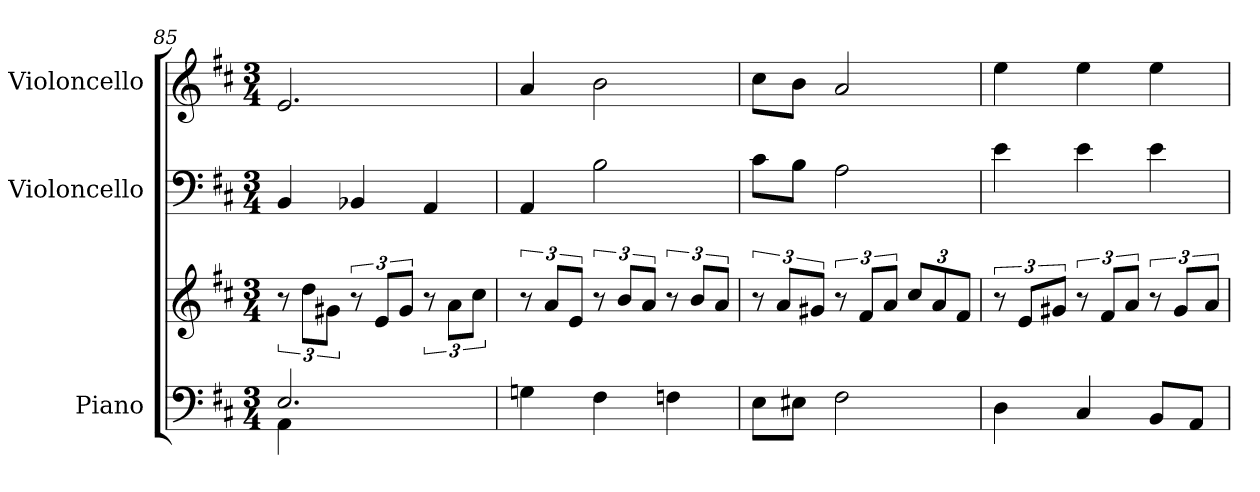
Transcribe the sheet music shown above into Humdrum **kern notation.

**kern	**kern	**kern	**kern
*part3	*part3	*part2	*part1
*staff4	*staff3	*staff2	*staff1
*I"Piano	*	*I"Violoncello	*I"Violoncello
*I'Pno.	*	*I'Vc.	*I'Vc.
*clefF4	*clefG2	*clefF4	*clefG2
*k[f#c#]	*k[f#c#]	*k[f#c#]	*k[f#c#]
*M3/4	*M3/4	*M3/4	*M3/4
=85	=85	=85	=85
*^	*	*	*
2.E/	4AA\	12r	4BB/	2.e/
.	.	12dd\L	.	.
.	.	12g#X\J	.	.
.	2ryy	12r	4BB-X/	.
.	.	12e/L	.	.
.	.	12g#/J	.	.
.	.	12r	4AA/	.
.	.	12a\L	.	.
.	.	12cc#\J	.	.
*v	*v	*	*	*
!!LO:PB:g=z
=86	=86	=86	=86
4Gn\	12r	4AA/	4a/
.	12a/L	.	.
.	12e/J	.	.
4F#\	12r	2B\	2b\
.	12b/L	.	.
.	12a/J	.	.
4Fn\	12r	.	.
.	12b/L	.	.
.	12a/J	.	.
=87	=87	=87	=87
8E\L	12r	8c#\L	8cc#\L
.	12a/L	.	.
8E#X\J	.	8B\J	8b\J
.	12g#X/J	.	.
2F#\	12r	2A\	2a/
.	12f#/L	.	.
.	12a/J	.	.
*	*Xbrackettup	*	*
.	12cc#/L	.	.
.	12a/	.	.
.	12f#/J	.	.
=88	=88	=88	=88
*	*brackettup	*	*
4D\	12r	4e\	4ee\
.	12e/L	.	.
.	12g#X/J	.	.
4C#/	12r	4e\	4ee\
.	12f#/L	.	.
.	12a/J	.	.
8BB/L	12r	4e\	4ee\
.	12g#/L	.	.
8AA/J	.	.	.
.	12a/J	.	.
=	=	=	=
*-	*-	*-	*-
